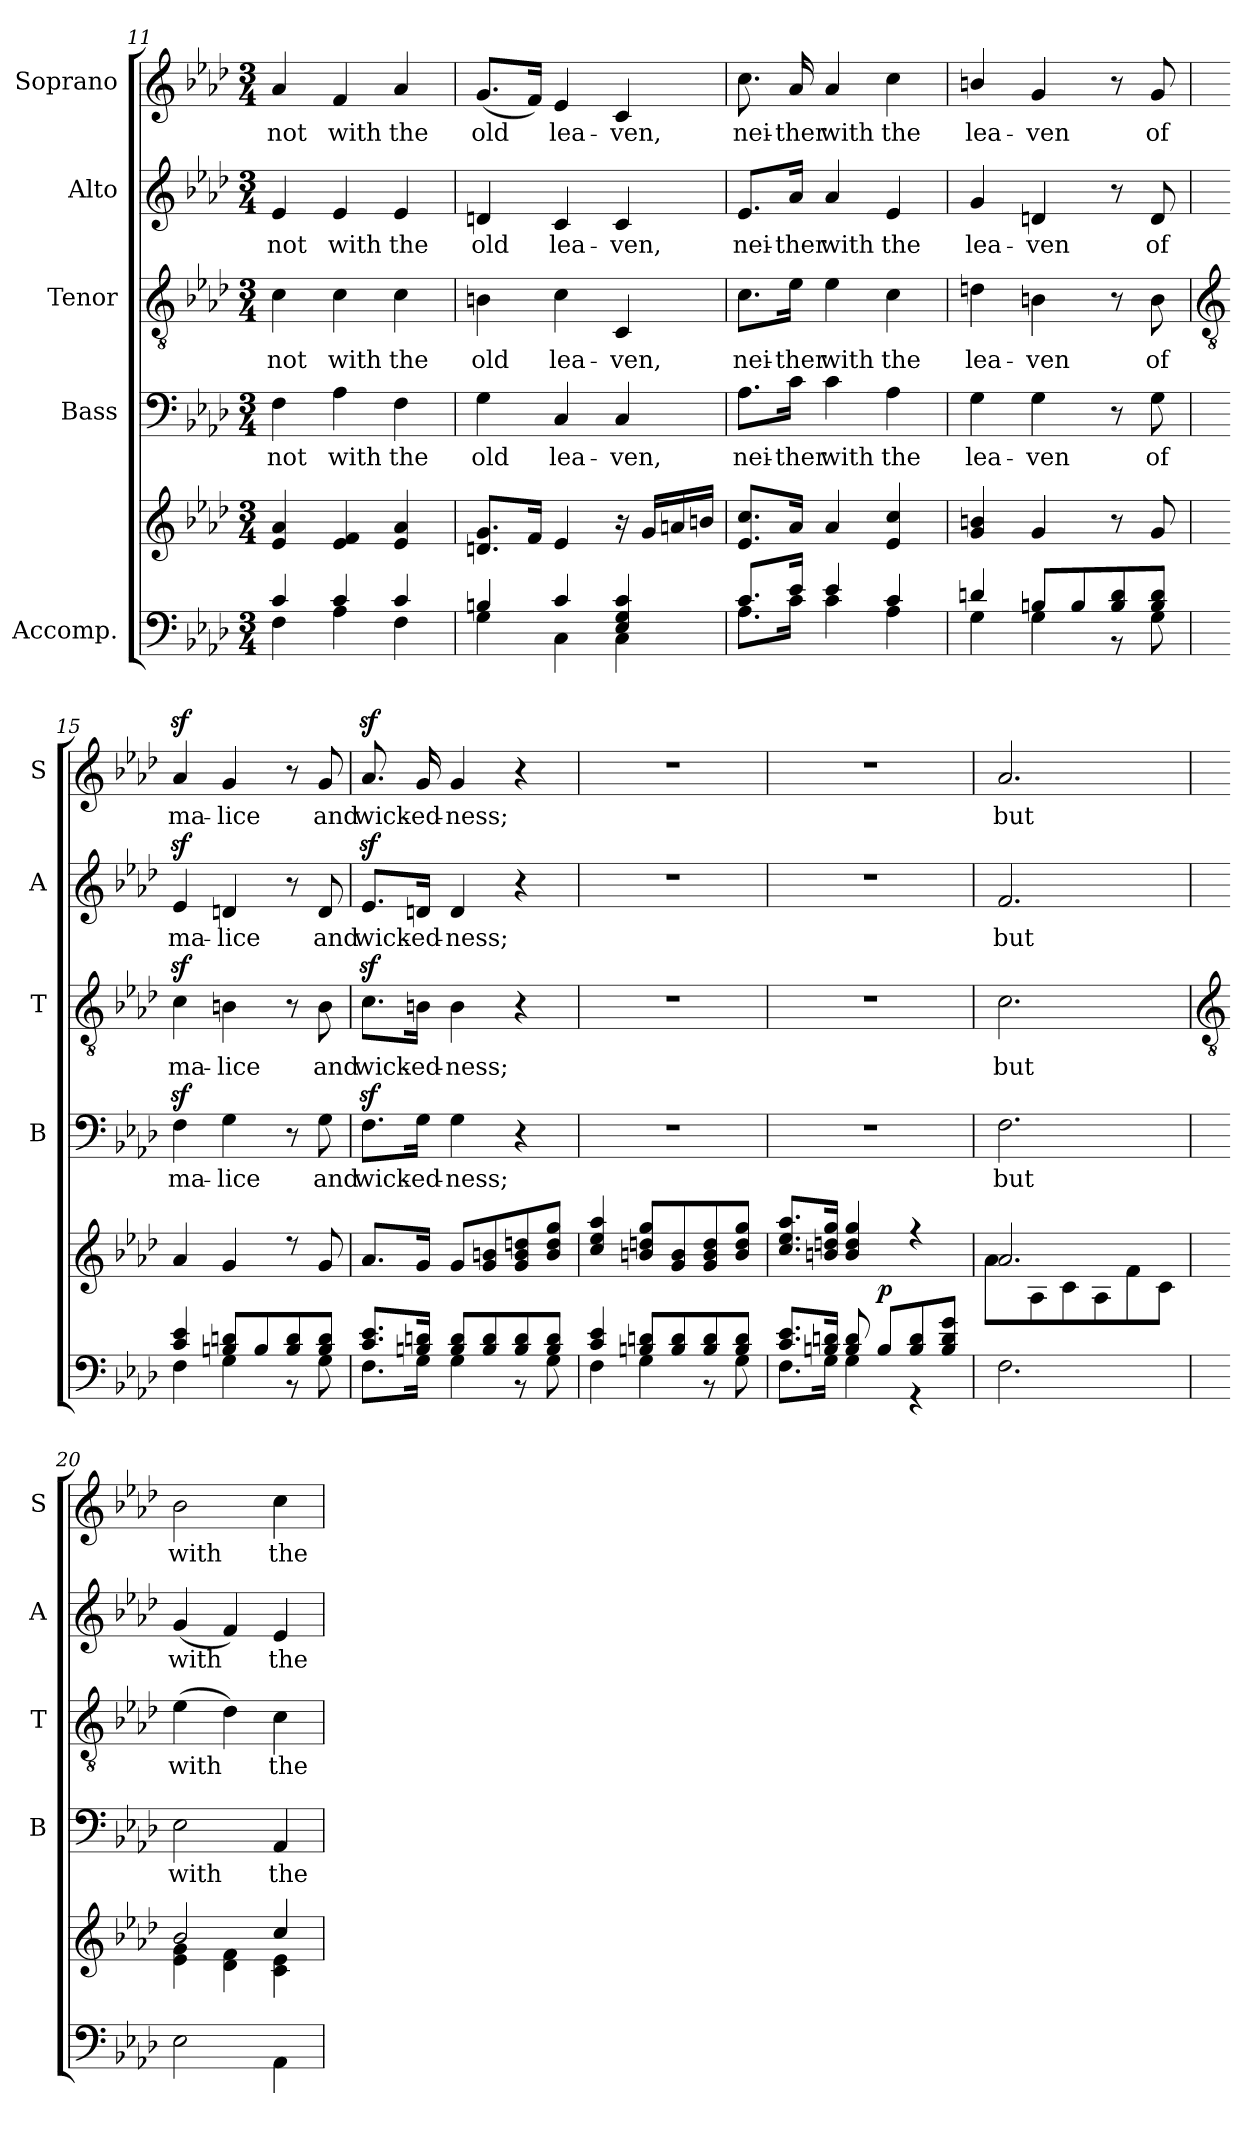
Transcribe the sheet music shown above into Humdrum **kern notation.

**kern	**kern	**dynam	**kern	**text	**kern	**text	**kern	**text	**kern	**text
*part5	*part5	*part5	*part4	*part4	*part3	*part3	*part2	*part2	*part1	*part1
*staff6	*staff5	*staff5/6	*staff4	*staff4	*staff3	*staff3	*staff2	*staff2	*staff1	*staff1
*I"Accomp.	*	*	*I"Bass	*	*I"Tenor	*	*I"Alto	*	*I"Soprano	*
*	*	*	*I'B	*	*I'T	*	*I'A	*	*I'S	*
*clefF4	*clefG2	*	*clefF4	*	*clefGv2	*	*clefG2	*	*clefG2	*
*k[b-e-a-d-]	*k[b-e-a-d-]	*	*k[b-e-a-d-]	*	*k[b-e-a-d-]	*	*k[b-e-a-d-]	*	*k[b-e-a-d-]	*
*A-:	*A-:	*	*A-:	*	*A-:	*	*A-:	*	*A-:	*
*M3/4	*M3/4	*	*M3/4	*	*M3/4	*	*M3/4	*	*M3/4	*
=11	=11	=11	=11	=11	=11	=11	=11	=11	=11	=11
*^	*	*	*	*	*	*	*	*	*	*
!	!	!	!	!	!LO:LY:b	!	!LO:LY:b	!	!LO:LY:b	!	!LO:LY:b
4c/	4F\	4e- 4a-	.	4F	not	4c	not	4e-	not	4a-	not
!	!	!	!	!	!LO:LY:b	!	!LO:LY:b	!	!LO:LY:b	!	!LO:LY:b
4c/	4A-\	4e- 4f	.	4A-	with	4c	with	4e-	with	4f	with
!	!	!	!	!	!LO:LY:b	!	!LO:LY:b	!	!LO:LY:b	!	!LO:LY:b
4c/	4F\	4e- 4a-	.	4F	the	4c	the	4e-	the	4a-	the
=12	=12	=12	=12	=12	=12	=12	=12	=12	=12	=12	=12
!	!	!	!	!	!LO:LY:b	!	!LO:LY:b	!	!LO:LY:b	!	!LO:LY:b
4Bn/	4G\	8.dn 8.gL	.	4G	old	4Bn	old	4dn	old	(<8.gL	old
.	.	16fJ	.	.	.	.	.	.	.	16fJ)	.
!	!	!	!	!	!LO:LY:b	!	!LO:LY:b	!	!LO:LY:b	!	!LO:LY:b
4c/	4C\	4e-	.	4C	lea-	4c	lea-	4c	lea-	4e-	lea-
!	!	!	!	!	!LO:LY:b	!	!LO:LY:b	!	!LO:LY:b	!	!LO:LY:b
4E-/ 4G/ 4c/	4C\	16r	.	4C	-ven,	4C	-ven,	4c	-ven,	4c	-ven,
.	.	16gLL	.	.	.	.	.	.	.	.	.
.	.	16an	.	.	.	.	.	.	.	.	.
.	.	16bnJJ	.	.	.	.	.	.	.	.	.
=13	=13	=13	=13	=13	=13	=13	=13	=13	=13	=13	=13
!	!	!	!	!	!LO:LY:b	!	!LO:LY:b	!	!LO:LY:b	!	!LO:LY:b
8.c/L	8.A-\L	8.e- 8.ccL	.	8.A-\L	nei-	8.c\L	nei-	8.e-/L	nei-	8.cc	nei-
!	!	!	!	!	!LO:LY:b	!	!LO:LY:b	!	!LO:LY:b	!	!LO:LY:b
16e-/J	16c\J	16a-J	.	16c\Jk	-ther	16e-\Jk	-ther	16a-/Jk	-ther	16a-	-ther
!	!	!	!	!	!LO:LY:b	!	!LO:LY:b	!	!LO:LY:b	!	!LO:LY:b
4e-/	4c\	4a-	.	4c	with	4e-	with	4a-	with	4a-	with
!	!	!	!	!	!LO:LY:b	!	!LO:LY:b	!	!LO:LY:b	!	!LO:LY:b
4c/	4A-\	4e- 4cc	.	4A-	the	4c	the	4e-	the	4cc	the
=14	=14	=14	=14	=14	=14	=14	=14	=14	=14	=14	=14
!	!	!	!	!	!LO:LY:b	!	!LO:LY:b	!	!LO:LY:b	!	!LO:LY:b
4dn/	4G\	4g/ 4bn/	.	4G	lea-	4dn	lea-	4g	lea-	4bn/	lea-
!	!	!	!	!	!LO:LY:b	!	!LO:LY:b	!	!LO:LY:b	!	!LO:LY:b
8Bn/L	4G\	4g	.	4G	-ven	4Bn	-ven	4dn	-ven	4g	-ven
8B/	.	.	.	.	.	.	.	.	.	.	.
8B/ 8d/	8r	8r	.	8r	.	8r	.	8r	.	8r	.
!	!	!	!	!	!LO:LY:b	!	!LO:LY:b	!	!LO:LY:b	!	!LO:LY:b
8B/ 8d/J	8G\	8g	.	8G	of	8B	of	8d	of	8g	of
!!LO:LB:g=z
=15	=15	=15	=15	=15	=15	=15	=15	=15	=15	=15	=15
*	*	*	*	*	*	*clefGv2	*	*	*	*	*
*	*	*^	*	*	*	*	*	*	*	*	*
!	!	!	!LO:N:vis=1	!	!	!LO:LY:b	!	!LO:LY:b	!	!LO:LY:b	!	!LO:LY:b
4c/ 4e-/	4F\	4a-	2.ryy	.	4Fz<	ma-	4cz<	ma-	4e-z<	ma-	4a-z<	ma-
!	!	!	!	!	!	!LO:LY:b	!	!LO:LY:b	!	!LO:LY:b	!	!LO:LY:b
8Bn/ 8dn/L	4G\	4g	.	.	4G	-lice	4Bn	-lice	4dn	-lice	4g	-lice
8B/	.	.	.	.	.	.	.	.	.	.	.	.
8B/ 8d/	8r	8r	.	.	8r	.	8r	.	8r	.	8r	.
!	!	!	!	!	!	!LO:LY:b	!	!LO:LY:b	!	!LO:LY:b	!	!LO:LY:b
8B/ 8d/J	8G\	8g	.	.	8G	and	8B	and	8d	and	8g	and
=16	=16	=16	=16	=16	=16	=16	=16	=16	=16	=16	=16	=16
!	!	!	!LO:N:vis=1	!	!	!LO:LY:b	!	!LO:LY:b	!	!LO:LY:b	!	!LO:LY:b
8.c/ 8.e-/L	8.F\L	8.a-L	2.ryy	.	8.Fz<\L	wick-	8.cz<\L	wick-	8.e-z</L	wick-	8.a-z<	wick-
!	!	!	!	!	!	!LO:LY:b	!	!LO:LY:b	!	!LO:LY:b	!	!LO:LY:b
16Bn/ 16dn/J	16G\J	16gJ	.	.	16G\Jk	-ed-	16Bn\Jk	-ed-	16dn/Jk	-ed-	16g	-ed-
!	!	!	!	!	!	!LO:LY:b	!	!LO:LY:b	!	!LO:LY:b	!	!LO:LY:b
8B/ 8d/L	4G\	8gL	.	.	4G	-ness;	4B	-ness;	4d	-ness;	4g	-ness;
8B/ 8d/	.	8g 8bn	.	.	.	.	.	.	.	.	.	.
8B/ 8d/	8r	8g 8b 8ddn	.	.	4r	.	4r	.	4r	.	4r	.
8B/ 8d/J	8G\	8b 8dd 8ggJ	.	.	.	.	.	.	.	.	.	.
=17	=17	=17	=17	=17	=17	=17	=17	=17	=17	=17	=17	=17
!	!	!	!LO:N:vis=1	!	!LO:N:vis=1	!	!LO:N:vis=1	!	!LO:N:vis=1	!	!LO:N:vis=1	!
4c/ 4e-/	4F\	4cc 4ee- 4aa-	2.ryy	.	2.r	.	2.r	.	2.r	.	2.r	.
8Bn/ 8dn/L	4G\	8bn 8ddn 8ggL	.	.	.	.	.	.	.	.	.	.
8B/ 8d/	.	8g 8b	.	.	.	.	.	.	.	.	.	.
8B/ 8d/	8r	8g 8b 8dd	.	.	.	.	.	.	.	.	.	.
8B/ 8d/J	8G\	8b 8dd 8ggJ	.	.	.	.	.	.	.	.	.	.
=18	=18	=18	=18	=18	=18	=18	=18	=18	=18	=18	=18	=18
!	!	!	!LO:N:vis=1	!	!LO:N:vis=1	!	!LO:N:vis=1	!	!LO:N:vis=1	!	!LO:N:vis=1	!
8.c/ 8.e-/L	8.F\L	8.cc 8.ee- 8.aa-L	2.ryy	.	2.r	.	2.r	.	2.r	.	2.r	.
16Bn/ 16dn/J	16G\J	16bn 16ddn 16ggJ	.	.	.	.	.	.	.	.	.	.
8B/ 8d/	4G\	4b 4dd 4gg	.	.	.	.	.	.	.	.	.	.
!	!	!	!	!LO:DY:a=2	!	!	!	!	!	!	!	!
8B/L	.	.	.	p	.	.	.	.	.	.	.	.
8B/ 8d/	4r	4r	.	.	.	.	.	.	.	.	.	.
8B/ 8d/ 8g/J	.	.	.	.	.	.	.	.	.	.	.	.
=19	=19	=19	=19	=19	=19	=19	=19	=19	=19	=19	=19	=19
!LO:N:vis=1	!	!	!	!	!	!LO:LY:b	!	!LO:LY:b	!	!LO:LY:b	!	!LO:LY:b
2.ryy	2.F\	2.a-	8a-\L	.	2.F	but	2.c	but	2.f	but	2.a-	but
.	.	.	8A-\	.	.	.	.	.	.	.	.	.
.	.	.	8c\	.	.	.	.	.	.	.	.	.
.	.	.	8A-\	.	.	.	.	.	.	.	.	.
.	.	.	8f\	.	.	.	.	.	.	.	.	.
.	.	.	8c\J	.	.	.	.	.	.	.	.	.
!!LO:LB:g=z
=20	=20	=20	=20	=20	=20	=20	=20	=20	=20	=20	=20	=20
*	*	*	*	*	*	*	*clefGv2	*	*	*	*	*
!LO:N:vis=1	!	!	!	!	!	!LO:LY:b	!	!LO:LY:b	!	!LO:LY:b	!	!LO:LY:b
2.ryy	2E-\	2b-/	4e-\ 4g\	.	2E-	with	(>4e-	with	(<4g	with	2b-	with
.	.	.	4d-\ 4f\	.	.	.	4d-)	.	4f)	.	.	.
!	!	!	!	!	!	!LO:LY:b	!	!LO:LY:b	!	!LO:LY:b	!	!LO:LY:b
.	4AA-\	4cc/	4c\ 4e-\	.	4AA-	the	4c	the	4e-	the	4cc	the
*v	*v	*	*	*	*	*	*	*	*	*	*	*
*	*v	*v	*	*	*	*	*	*	*	*	*
=	=	=	=	=	=	=	=	=	=	=
*-	*-	*-	*-	*-	*-	*-	*-	*-	*-	*-
